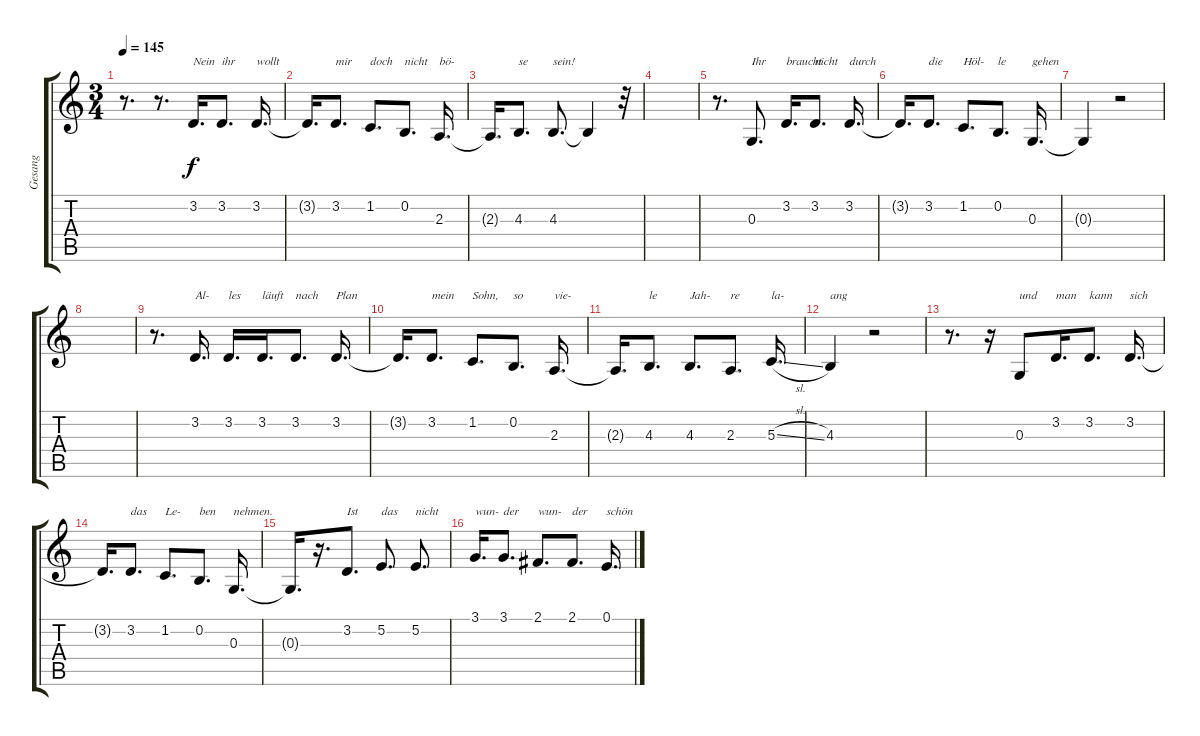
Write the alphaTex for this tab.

\track ("Gesang" "Gesang") {instrument lead6voice}
\staff {score tabs}
\tuning (E4 B3 G3 D3 A2 E2) {hide}
\ts (3 4)
\tempo 145
\clef g2
\ks c
r.8{d dy f} r.8{d} 3.2.16{d txt "Nein"} 3.2.8{d txt "ihr"} 3.2.16{d txt "wollt"} |
3.2{t}.16{d} 3.2.8{d txt "mir"} 1.2.8{d txt "doch"} 0.2.8{d txt "nicht"} 2.3.16{d txt "bö-"} |
2.3{t}.16{d} 4.3.8{d txt "se"} 4.3.8{d txt "sein!"} 4.3{t}.4 r.32 |
|
r.8{d} 0.3.8{d txt "Ihr"} 3.2.16{d txt "braucht"} 3.2.8{d txt "nicht"} 3.2.16{d txt "durch"} |
3.2{t}.16{d} 3.2.8{d txt "die"} 1.2.8{d txt "Höl-"} 0.2.8{d txt "le"} 0.3.16{d txt "gehen"} |
0.3{t}.4 r.2 |
|
r.8{d} 3.2.16{d txt "Al-"} 3.2.16{d txt "les"} 3.2.16{d txt "läuft"} 3.2.8{d txt "nach"} 3.2.16{d txt "Plan"} |
3.2{t}.16{d} 3.2.8{d txt "mein"} 1.2.8{d txt "Sohn,"} 0.2.8{d txt "so"} 2.3.16{d txt "vie-"} |
2.3{t}.16{d} 4.3.8{d txt "le"} 4.3.8{d txt "Jah-"} 2.3.8{d txt "re"} 5.3{sl}.16{d txt "la-"} |
4.3.4{txt "ang"} r.2 |
r.8{d} r.16 0.3.8{txt "und"} 3.2.16{d txt "man"} 3.2.8{d txt "kann"} 3.2.16{d txt "sich"} |
3.2{t}.16{d} 3.2.8{d txt "das"} 1.2.8{d txt "Le-"} 0.2.8{d txt "ben"} 0.3.16{d txt "nehmen."} |
0.3{t}.16{d} r.16{d} 3.2.8{d txt "Ist"} 5.2.8{d txt "das"} 5.2.8{d txt "nicht"} |
3.1.16{d txt "wun-"} 3.1.8{d txt "der"} 2.1.8{d txt "wun-"} 2.1.8{d txt "der"} 0.1.16{d txt "schön"}
